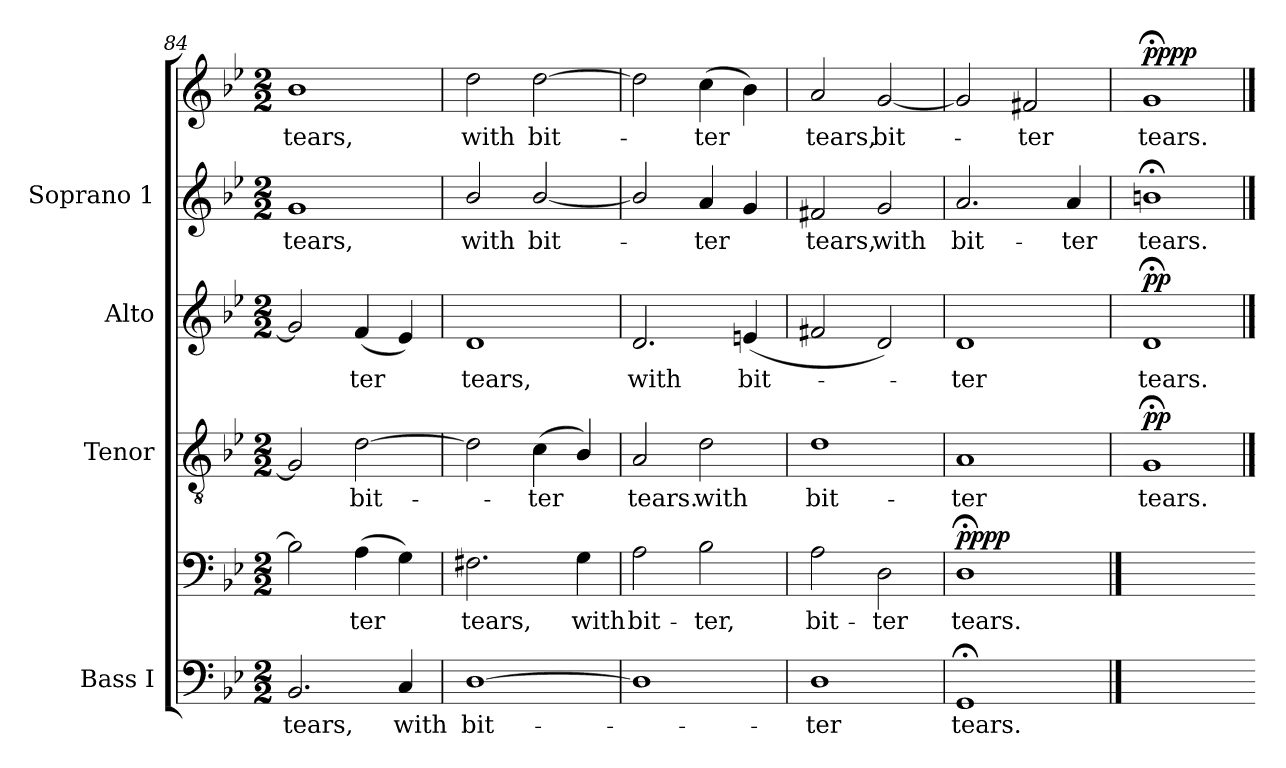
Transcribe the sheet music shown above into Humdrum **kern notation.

**kern	**text	**kern	**text	**dynam	**kern	**text	**dynam	**kern	**text	**dynam	**kern	**text	**kern	**text	**dynam
*part4	*part4	*part4	*part4	*part4	*part3	*part3	*part3	*part2	*part2	*part2	*part1	*part1	*part1	*part1	*part1
*staff6	*staff6	*staff5	*staff5	*staff5/6	*staff4	*staff4	*staff4	*staff3	*staff3	*staff3	*staff2	*staff2	*staff1	*staff1	*staff1/2
*I"Bass I	*	*	*	*	*I"Tenor	*	*	*I"Alto	*	*	*I"Soprano 1	*	*	*	*
*I'B	*	*	*	*	*I'T	*	*	*I'A	*	*	*I'S	*	*	*	*
*clefF4	*	*clefF4	*	*	*clefGv2	*	*	*clefG2	*	*	*clefG2	*	*clefG2	*	*
*k[b-e-]	*	*k[b-e-]	*	*	*k[b-e-]	*	*	*k[b-e-]	*	*	*k[b-e-]	*	*k[b-e-]	*	*
*B-:	*	*B-:	*	*	*B-:	*	*	*B-:	*	*	*B-:	*	*B-:	*	*
*M2/2	*	*M2/2	*	*	*M2/2	*	*	*M2/2	*	*	*M2/2	*	*M2/2	*	*
=84	=84	=84	=84	=84	=84	=84	=84	=84	=84	=84	=84	=84	=84	=84	=84
!	!LO:LY:b	!	!	!	!	!	!	!	!	!	!	!LO:LY:b	!	!LO:LY:b	!
2.BB-	tears,	2B-]	.	.	2G]	.	.	2g]	.	.	1g	tears,	1b-	tears,	.
!	!	!	!LO:LY:b	!	!	!LO:LY:b	!	!	!LO:LY:b	!	!	!	!	!	!
.	.	(>4A	ter	.	[2d	bit-	.	(<4f	ter	.	.	.	.	.	.
!	!LO:LY:b	!	!	!	!	!	!	!	!	!	!	!	!	!	!
4C	with	4G)	.	.	.	.	.	4e-)	.	.	.	.	.	.	.
=85	=85	=85	=85	=85	=85	=85	=85	=85	=85	=85	=85	=85	=85	=85	=85
!	!LO:LY:b	!	!LO:LY:b	!	!	!	!	!	!LO:LY:b	!	!	!LO:LY:b	!	!LO:LY:b	!
[1D	bit-	2.F#X	tears,	.	2d]	.	.	1d	tears,	.	2b-/	with	2dd	with	.
!	!	!	!	!	!	!LO:LY:b	!	!	!	!	!	!LO:LY:b	!	!LO:LY:b	!
.	.	.	.	.	(<4c	-ter	.	.	.	.	[2b-/	bit-	[2dd	bit-	.
!	!	!	!LO:LY:b	!	!	!	!	!	!	!	!	!	!	!	!
.	.	4G	with	.	4B-/)	.	.	.	.	.	.	.	.	.	.
=86	=86	=86	=86	=86	=86	=86	=86	=86	=86	=86	=86	=86	=86	=86	=86
!	!	!	!LO:LY:b	!	!	!LO:LY:b	!	!	!LO:LY:b	!	!	!	!	!	!
1D]	.	2A	bit-	.	2A	tears.	.	2.d	with	.	2b-/]	.	2dd]	.	.
!	!	!	!LO:LY:b	!	!	!LO:LY:b	!	!	!	!	!	!LO:LY:b	!	!LO:LY:b	!
.	.	2B-	-ter,	.	2d	with	.	.	.	.	4a	ter	(>4cc	ter	.
!	!	!	!	!	!	!	!	!	!LO:LY:b	!	!	!	!	!	!
.	.	.	.	.	.	.	.	(<4en	bit-	.	4g	.	4b-)	.	.
=87	=87	=87	=87	=87	=87	=87	=87	=87	=87	=87	=87	=87	=87	=87	=87
!	!LO:LY:b	!	!LO:LY:b	!	!	!LO:LY:b	!	!	!	!	!	!LO:LY:b	!	!LO:LY:b	!
1D	ter	2A	bit-	.	1d	bit-	.	2f#X	.	.	2f#X	tears,	2a	tears,	.
!	!	!	!LO:LY:b	!	!	!	!	!	!	!	!	!LO:LY:b	!	!LO:LY:b	!
.	.	2D	-ter	.	.	.	.	2d)	.	.	2g	with	[2g	bit-	.
=88	=88	=88	=88	=88	=88	=88	=88	=88	=88	=88	=88	=88	=88	=88	=88
!	!LO:LY:b	!	!LO:LY:b	!LO:DY:b=2	!	!LO:LY:b	!	!	!LO:LY:b	!	!	!LO:LY:b	!	!	!
!	!	!	!	!LO:DY:n=1:b	!	!	!	!	!	!	!	!	!	!	!
1GG;<	tears.	1D;<	tears.	pp pp	1A	-ter	.	1d	ter	.	2.a	bit-	2g]	.	.
!	!	!	!	!	!	!	!	!	!	!	!	!	!	!LO:LY:b	!
.	.	.	.	.	.	.	.	.	.	.	.	.	2f#X	ter	.
!	!	!	!	!	!	!	!	!	!	!	!	!LO:LY:b	!	!	!
.	.	.	.	.	.	.	.	.	.	.	4a	-ter	.	.	.
==89	=89	==89	=89	=89	=89	=89	=89	=89	=89	=89	=89	=89	=89	=89	=89
!	!	!	!	!	!	!LO:LY:b	!LO:DY:b	!	!LO:LY:b	!LO:DY:b	!	!LO:LY:b	!	!LO:LY:b	!LO:DY:b=2
!	!	!	!	!	!	!	!	!	!	!	!	!	!	!	!LO:DY:n=1:b
1ryy	.	1ryy	.	.	1G;<	tears.	pp	1d;<	tears.	pp	1bn;<	tears.	1g;<	tears.	pp pp
=	==	=	==	==	==	==	==	==	==	==	==	==	==	==	==
*-	*-	*-	*-	*-	*-	*-	*-	*-	*-	*-	*-	*-	*-	*-	*-
